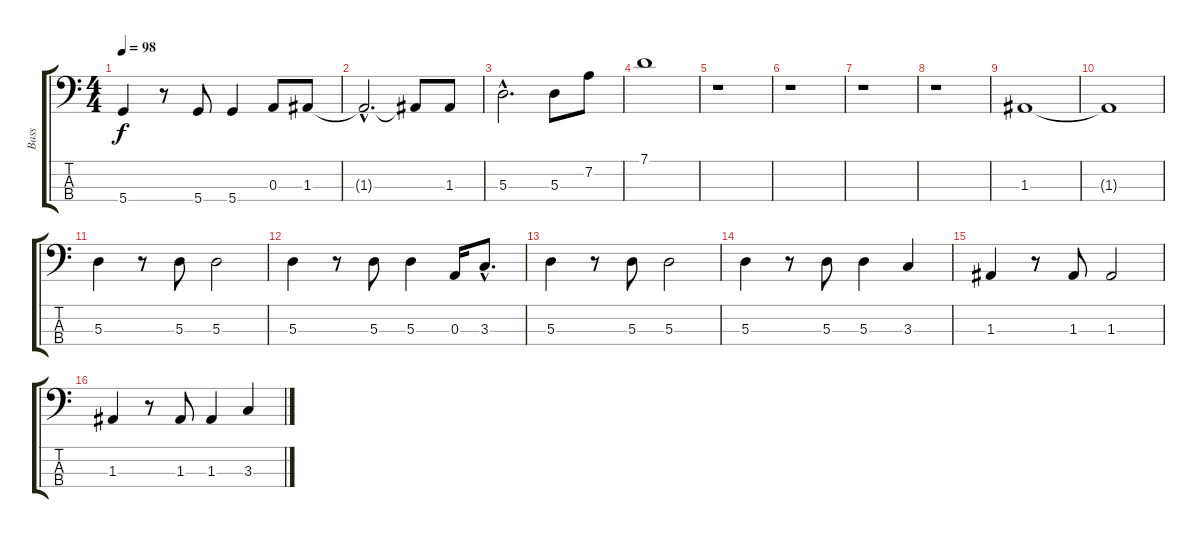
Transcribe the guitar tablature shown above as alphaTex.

\track ("Bass" "Bass") {instrument fretlessbass}
\staff {score tabs}
\tuning (G2 D2 A1 D1) {hide}
\ts (4 4)
\tempo 98
\clef f4
\ks c
5.4.4{dy f} r.8 5.4.8 5.4.4 0.3.8 1.3.8 |
1.3{hac t}.2{d} 1.3{t}.8 1.3.8 |
5.3{hac}.2{d} 5.3.8 7.2.8 |
7.1.1 |
r.1 |
r.1 |
r.1 |
r.1 |
1.3.1 |
1.3{t}.1 |
5.3.4 r.8 5.3.8 5.3.2 |
5.3.4 r.8 5.3.8 5.3.4 0.3.16 3.3{hac}.8{d} |
5.3.4 r.8 5.3.8 5.3.2 |
5.3.4 r.8 5.3.8 5.3.4 3.3.4 |
1.3.4 r.8 1.3.8 1.3.2 |
1.3.4 r.8 1.3.8 1.3.4 3.3.4
